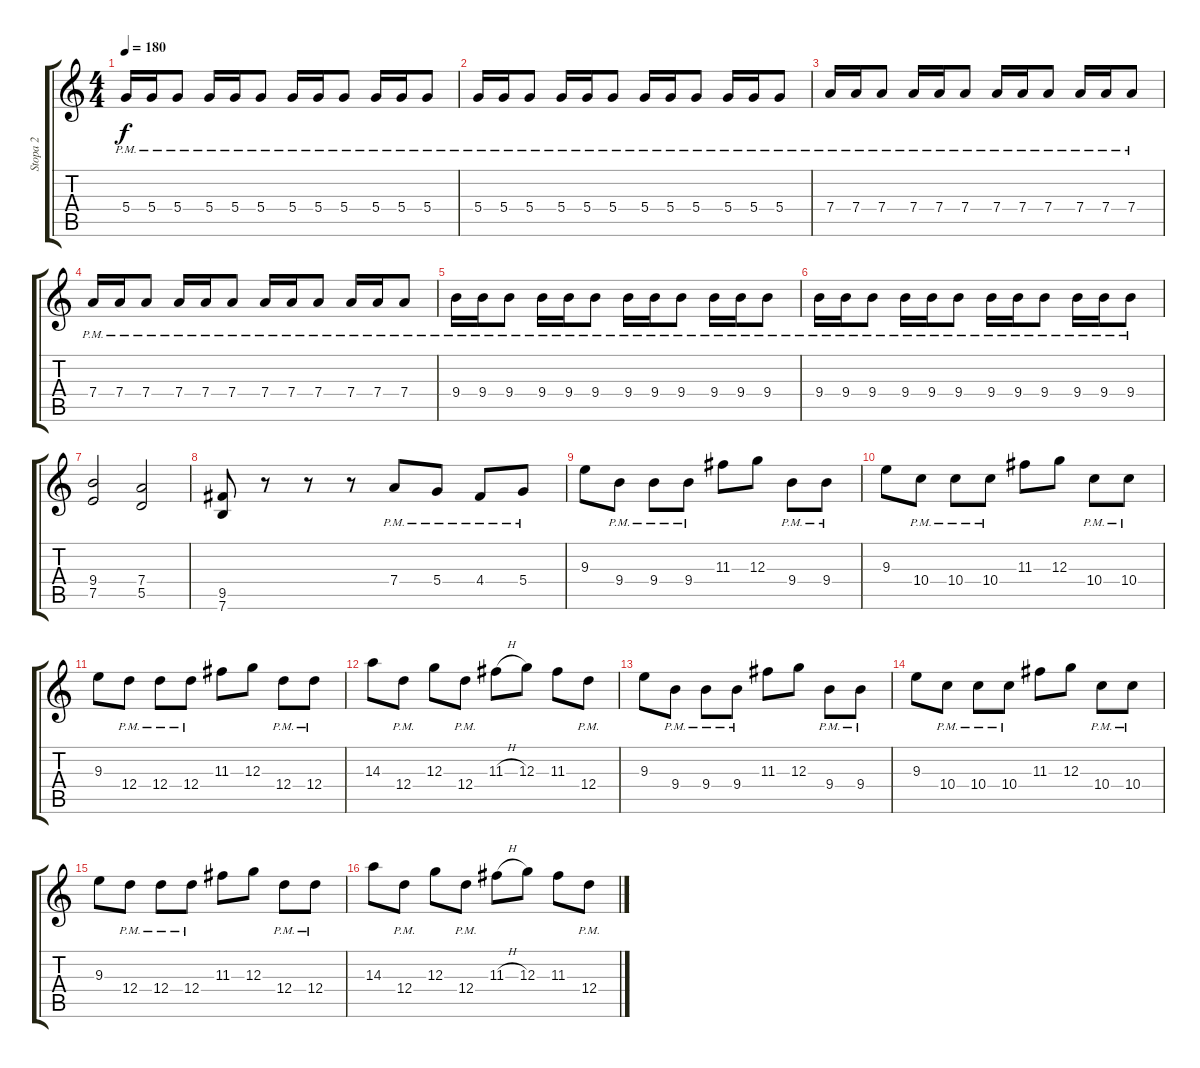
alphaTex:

\track ("Stopa 2" "Stopa 2") {instrument overdrivenguitar}
\staff {score tabs}
\tuning (E4 B3 G3 D3 A2 E2) {hide}
\ts (4 4)
\tempo 180
\clef g2
\ks c
5.4{pm}.16{dy f} 5.4{pm}.16 5.4{pm}.8 5.4{pm}.16 5.4{pm}.16 5.4{pm}.8 5.4{pm}.16 5.4{pm}.16 5.4{pm}.8 5.4{pm}.16 5.4{pm}.16 5.4{pm}.8 |
5.4{pm}.16 5.4{pm}.16 5.4{pm}.8 5.4{pm}.16 5.4{pm}.16 5.4{pm}.8 5.4{pm}.16 5.4{pm}.16 5.4{pm}.8 5.4{pm}.16 5.4{pm}.16 5.4{pm}.8 |
7.4{pm}.16 7.4{pm}.16 7.4{pm}.8 7.4{pm}.16 7.4{pm}.16 7.4{pm}.8 7.4{pm}.16 7.4{pm}.16 7.4{pm}.8 7.4{pm}.16 7.4{pm}.16 7.4{pm}.8 |
7.4{pm}.16 7.4{pm}.16 7.4{pm}.8 7.4{pm}.16 7.4{pm}.16 7.4{pm}.8 7.4{pm}.16 7.4{pm}.16 7.4{pm}.8 7.4{pm}.16 7.4{pm}.16 7.4{pm}.8 |
9.4{pm}.16 9.4{pm}.16 9.4{pm}.8 9.4{pm}.16 9.4{pm}.16 9.4{pm}.8 9.4{pm}.16 9.4{pm}.16 9.4{pm}.8 9.4{pm}.16 9.4{pm}.16 9.4{pm}.8 |
9.4{pm}.16 9.4{pm}.16 9.4{pm}.8 9.4{pm}.16 9.4{pm}.16 9.4{pm}.8 9.4{pm}.16 9.4{pm}.16 9.4{pm}.8 9.4{pm}.16 9.4{pm}.16 9.4{pm}.8 |
(9.4 7.5).2 (7.4 5.5).2 |
(9.5 7.6).8 r.8 r.8 r.8 7.4{pm}.8 5.4{pm}.8 4.4{pm}.8 5.4{pm}.8 |
9.3.8 9.4{pm}.8 9.4{pm}.8 9.4{pm}.8 11.3.8 12.3.8 9.4{pm}.8 9.4{pm}.8 |
9.3.8 10.4{pm}.8 10.4{pm}.8 10.4{pm}.8 11.3.8 12.3.8 10.4{pm}.8 10.4{pm}.8 |
9.3.8 12.4{pm}.8 12.4{pm}.8 12.4{pm}.8 11.3.8 12.3.8 12.4{pm}.8 12.4{pm}.8 |
14.3.8 12.4{pm}.8 12.3.8 12.4{pm}.8 11.3{h}.8 12.3.8 11.3.8 12.4{pm}.8 |
9.3.8 9.4{pm}.8 9.4{pm}.8 9.4{pm}.8 11.3.8 12.3.8 9.4{pm}.8 9.4{pm}.8 |
9.3.8 10.4{pm}.8 10.4{pm}.8 10.4{pm}.8 11.3.8 12.3.8 10.4{pm}.8 10.4{pm}.8 |
9.3.8 12.4{pm}.8 12.4{pm}.8 12.4{pm}.8 11.3.8 12.3.8 12.4{pm}.8 12.4{pm}.8 |
14.3.8 12.4{pm}.8 12.3.8 12.4{pm}.8 11.3{h}.8 12.3.8 11.3.8 12.4{pm}.8
